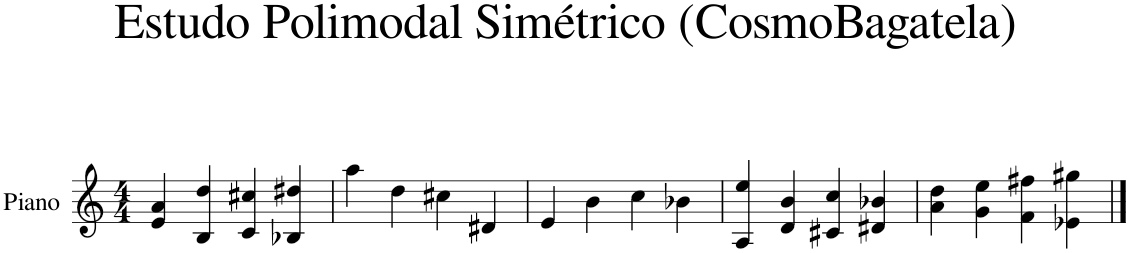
**kern
*part1
*staff1
*I"Piano
*I'Pno.
*clefG2
*k[]
*M4/4
=1
4e/ 4a/
4B/ 4dd/
4c/ 4cc#X/
4B-X/ 4dd#X/
=2
4aa\
4dd\
4cc#X\
4d#X/
=3
4e/
4b\
4cc\
4b-X\
=4
4A/ 4ee/
4d/ 4b/
4c#X/ 4cc/
4d#X/ 4b-X/
=5
4a\ 4dd\
4g\ 4ee\
4f\ 4ff#X\
4e-X\ 4gg#X\
==
*-
